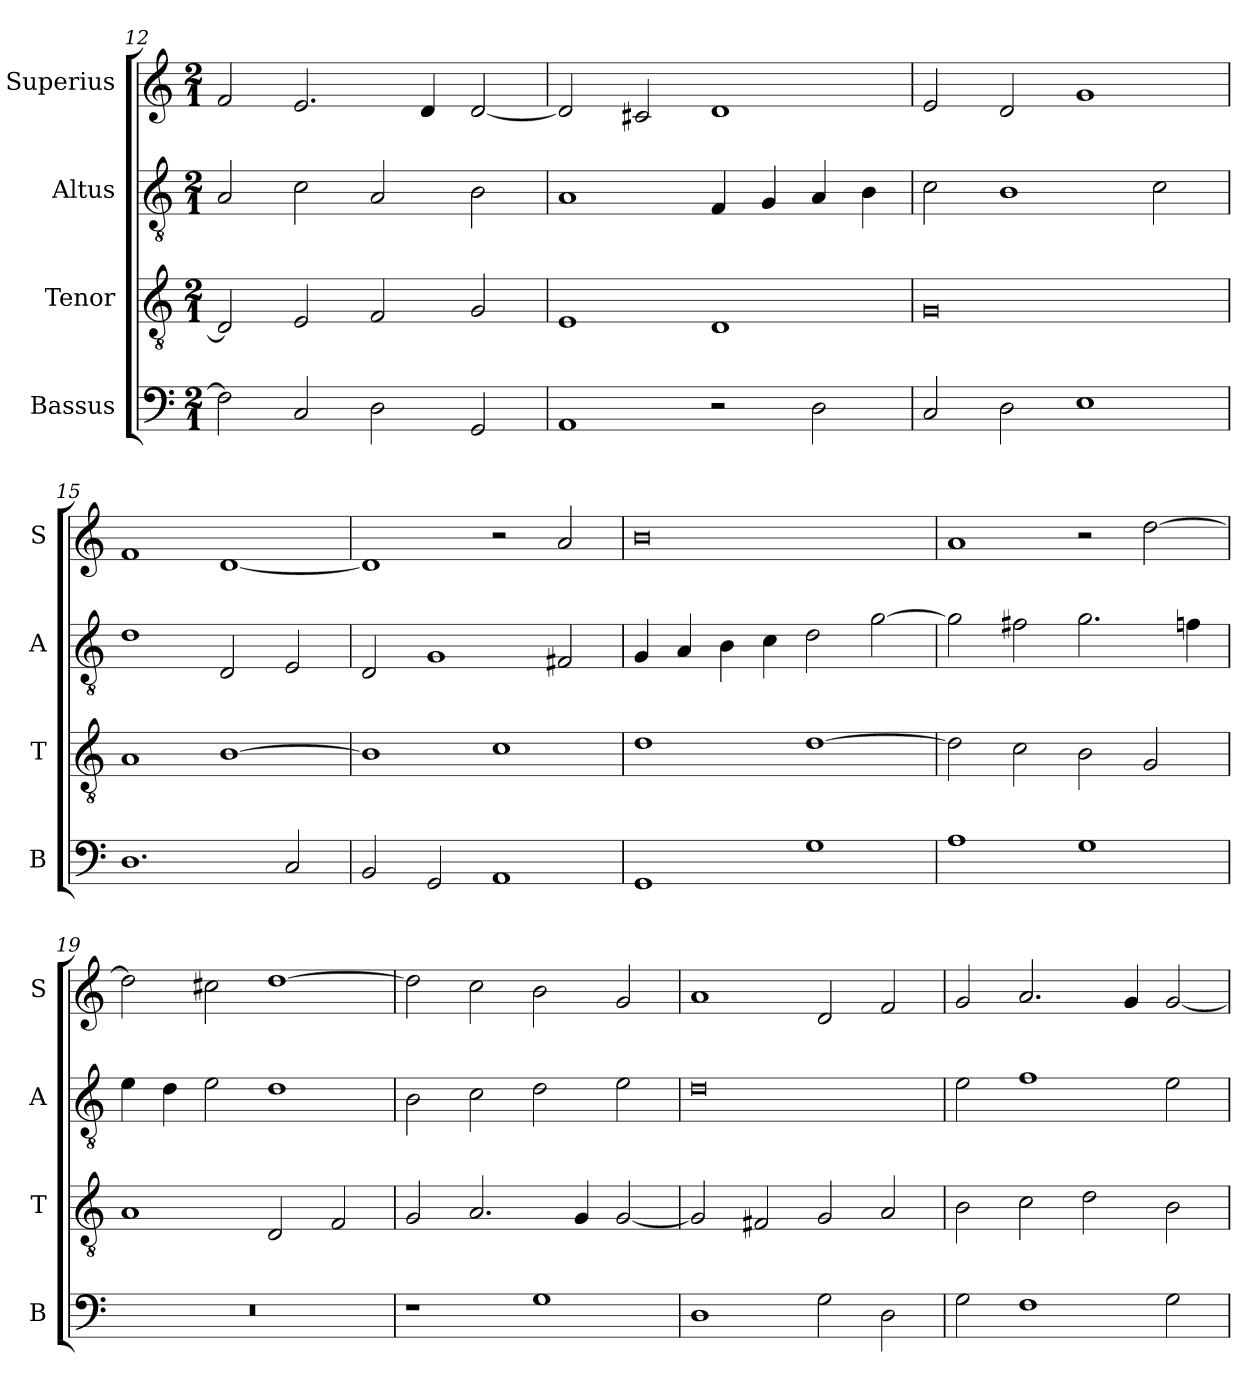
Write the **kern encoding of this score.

**kern	**kern	**kern	**kern
*part4	*part3	*part2	*part1
*staff4	*staff3	*staff2	*staff1
*I"Bassus	*I"Tenor	*I"Altus	*I"Superius
*I'B	*I'T	*I'A	*I'S
*clefF4	*clefGv2	*clefGv2	*clefG2
*k[]	*k[]	*k[]	*k[]
*M2/1	*M2/1	*M2/1	*M2/1
=12	=12	=12	=12
2F\]	2D/]	2A/	2f/
2C/	2E/	2c\	2.e/
2D\	2F/	2A/	.
.	.	.	4d/
2GG/	2G/	2B\	[2d/
=13	=13	=13	=13
1AA	1E	1A	2d/]
.	.	.	2c#X/
2r	1D	4F/	1d
.	.	4G/	.
2D\	.	4A/	.
.	.	4B\	.
=14	=14	=14	=14
2C/	0G	2c\	2e/
2D\	.	1B	2d/
1E	.	.	1g
.	.	2c\	.
=15	=15	=15	=15
1.D	1A	1d	1f
.	[1B	2D/	[1d
2C/	.	2E/	.
=16	=16	=16	=16
2BB/	1B]	2D/	1d]
2GG/	.	1G	.
1AA	1c	.	2r
.	.	2F#X/	2a/
=17	=17	=17	=17
1GG	1d	4G/	0b
.	.	4A/	.
.	.	4B\	.
.	.	4c\	.
1G	[1d	2d\	.
.	.	[2g\	.
=18	=18	=18	=18
1A	2d\]	2g\]	1a
.	2c\	2f#X\	.
1G	2B\	2.g\	2r
.	2G/	.	[2dd\
.	.	4fn\	.
=19	=19	=19	=19
0r	1A	4e\	2dd\]
.	.	4d\	.
.	.	2e\	2cc#X\
.	2D/	1d	[1dd
.	2F/	.	.
=20	=20	=20	=20
1r	2G/	2B\	2dd\]
.	2.A/	2c\	2cc\
1G	.	2d\	2b\
.	4G/	.	.
.	[2G/	2e\	2g/
=21	=21	=21	=21
1D	2G/]	0d	1a
.	2F#X/	.	.
2G\	2G/	.	2d/
2D\	2A/	.	2f/
=22	=22	=22	=22
2G\	2B\	2e\	2g/
1F	2c\	1f	2.a/
.	2d\	.	.
.	.	.	4g/
2G\	2B\	2e\	[2g/
=	=	=	=
*-	*-	*-	*-
